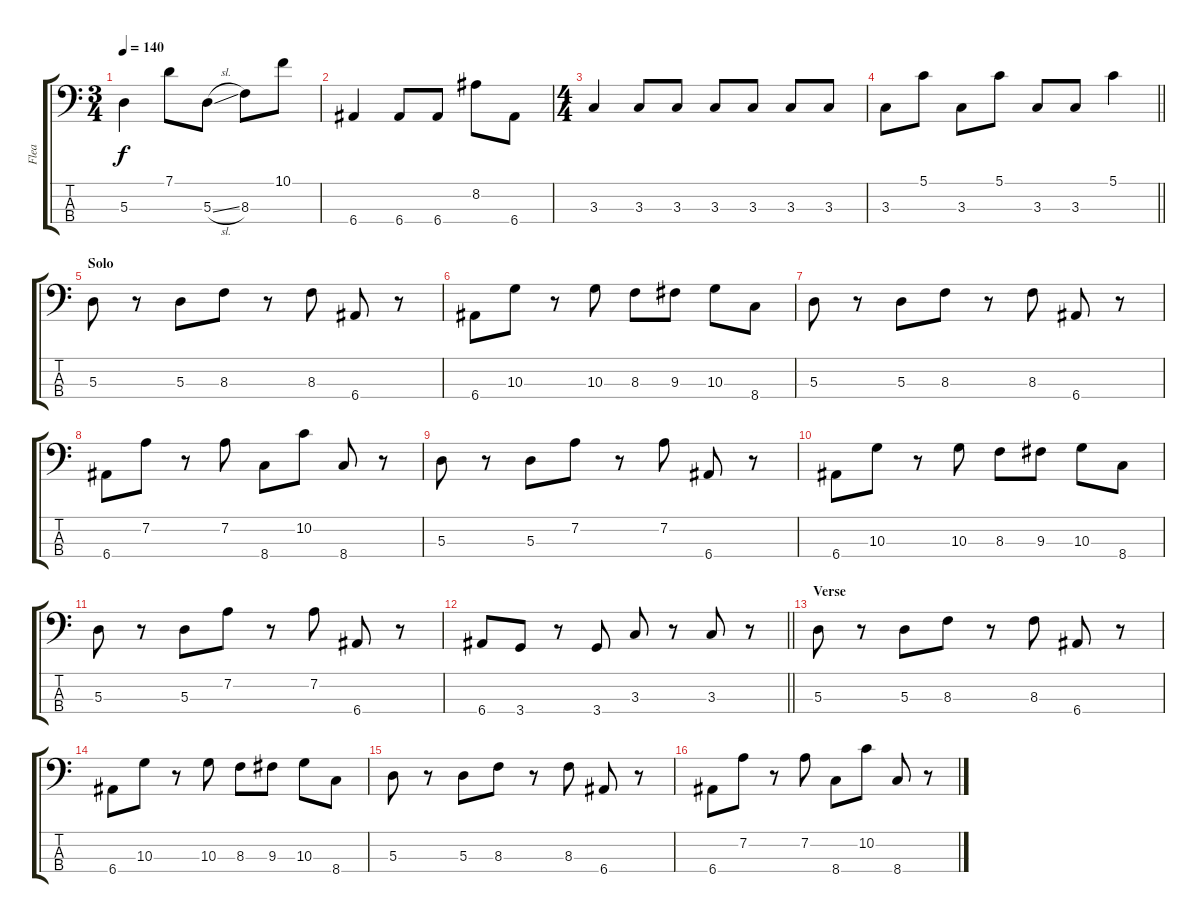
\track ("Flea" "Flea") {instrument electricbassfinger}
\staff {score tabs}
\tuning (G2 D2 A1 E1) {hide}
\ts (3 4)
\tempo 140
\clef f4
\ks c
5.3.4{dy f} 7.1.8 5.3{sl}.8 8.3.8 10.1.8 |
6.4.4 6.4.8 6.4.8 8.2.8 6.4.8 |
\ts (4 4)
3.3.4 3.3.8 3.3.8 3.3.8 3.3.8 3.3.8 3.3.8 |
\barLineRight lightlight
3.3.8 5.1.8 3.3.8 5.1.8 3.3.8 3.3.8 5.1.4 |
\section ("" "Solo")
5.3.8 r.8 5.3.8 8.3.8 r.8 8.3.8 6.4.8 r.8 |
6.4.8 10.3.8 r.8 10.3.8 8.3.8 9.3.8 10.3.8 8.4.8 |
5.3.8 r.8 5.3.8 8.3.8 r.8 8.3.8 6.4.8 r.8 |
6.4.8 7.2.8 r.8 7.2.8 8.4.8 10.2.8 8.4.8 r.8 |
5.3.8 r.8 5.3.8 7.2.8 r.8 7.2.8 6.4.8 r.8 |
6.4.8 10.3.8 r.8 10.3.8 8.3.8 9.3.8 10.3.8 8.4.8 |
5.3.8 r.8 5.3.8 7.2.8 r.8 7.2.8 6.4.8 r.8 |
\barLineRight lightlight
6.4.8 3.4.8 r.8 3.4.8 3.3.8 r.8 3.3.8 r.8 |
\section ("" "Verse")
5.3.8 r.8 5.3.8 8.3.8 r.8 8.3.8 6.4.8 r.8 |
6.4.8 10.3.8 r.8 10.3.8 8.3.8 9.3.8 10.3.8 8.4.8 |
5.3.8 r.8 5.3.8 8.3.8 r.8 8.3.8 6.4.8 r.8 |
6.4.8 7.2.8 r.8 7.2.8 8.4.8 10.2.8 8.4.8 r.8
